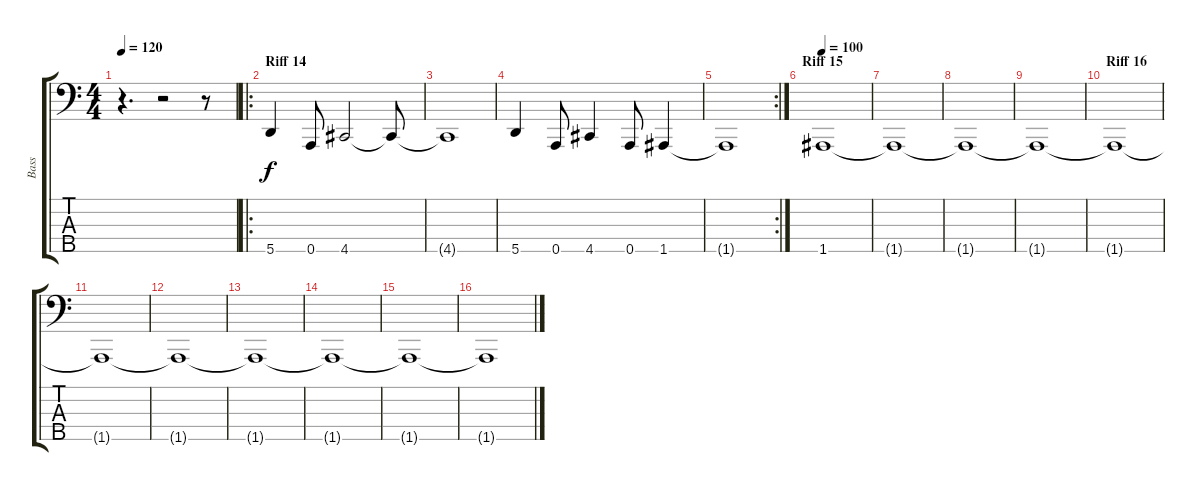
\track ("Bass" "Bass") {instrument electricbasspick}
\staff {score tabs}
\tuning (G2 D2 A1 E1 A0) {hide}
\ts (4 4)
\tempo 120
\clef f4
\ks c
r.4{d dy f} r.2 r.8 |
\ro
\section ("" "Riff 14")
5.5.4 0.5.8 4.5.2 4.5{t}.8 |
4.5{t}.1 |
5.5.4 0.5.8 4.5.4 0.5.8 1.5.4 |
\rc 2
1.5{t}.1 |
\section ("" "Riff 15")
\tempo 100
1.5.1 |
1.5{t}.1 |
1.5{t}.1 |
1.5{t}.1 |
\section ("" "Riff 16")
1.5{t}.1 |
1.5{t}.1 |
1.5{t}.1 |
1.5{t}.1 |
1.5{t}.1 |
1.5{t}.1 |
1.5{t}.1
